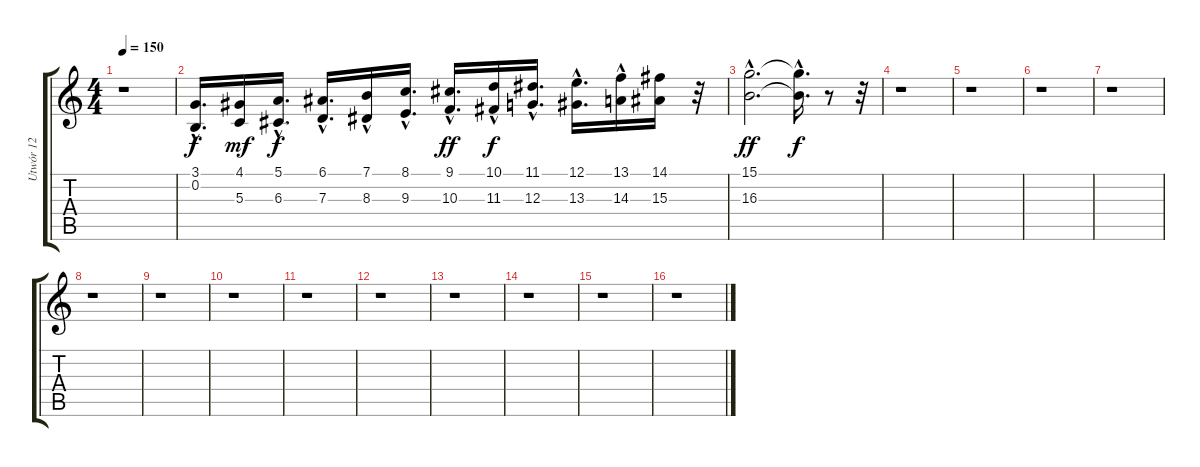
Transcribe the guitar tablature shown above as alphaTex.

\track ("Utwór 12" "Utwór 12") {instrument whistle}
\staff {score tabs}
\tuning (E4 B3 G3 D3 A2 E2) {hide}
\ts (4 4)
\tempo 150
\clef g2
\ks c
r.1{dy f} |
(3.1{hac} 0.2{hac}).16{d} (4.1 5.3).16{dy mf} (5.1 6.3{hac}).16{d dy f} (6.1 7.3{hac}).16{d} (7.1{hac} 8.3).16 (8.1{hac} 9.3{hac}).16{d} (9.1 10.3{hac}).16{d dy ff} (10.1 11.3{hac}).16{dy f} (11.1{hac} 12.3{hac}).16{d} (12.1{hac} 13.3{hac}).16{d} (13.1{hac} 14.3{hac}).16 (14.1 15.3).16 r.32 |
(15.1{hac} 16.3{hac}).2{d dy ff} (15.1{hac t} 16.3{t}).16{d dy f} r.8 r.32 |
r.1 |
r.1 |
r.1 |
r.1 |
r.1 |
r.1 |
r.1 |
r.1 |
r.1 |
r.1 |
r.1 |
r.1 |
r.1
